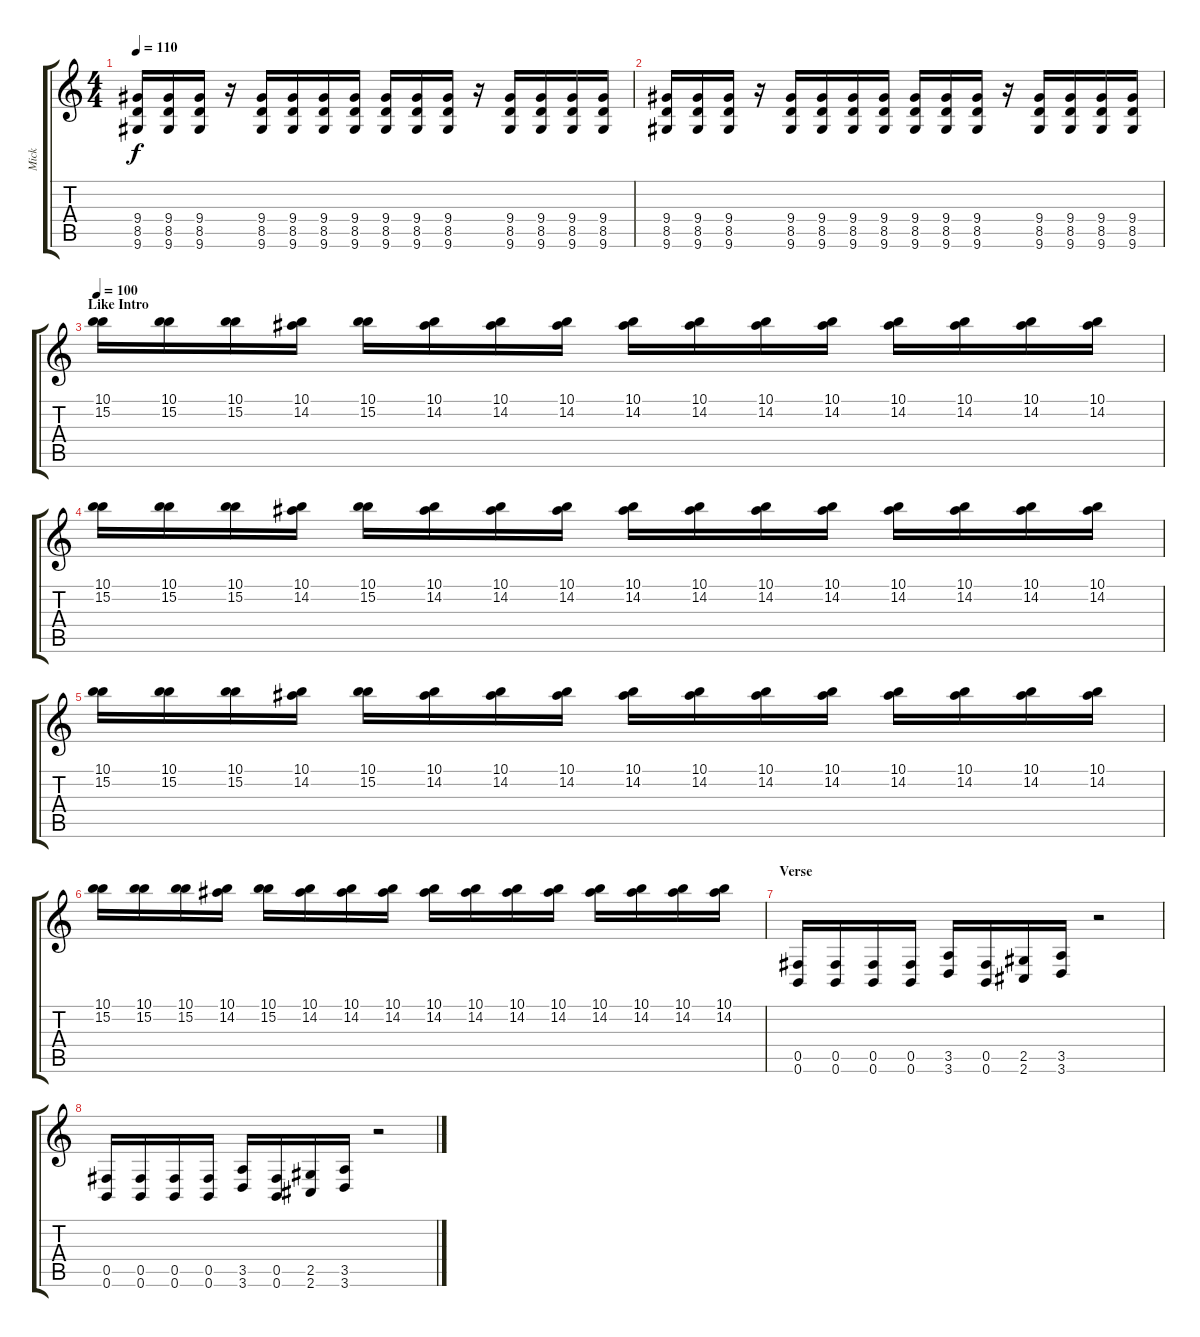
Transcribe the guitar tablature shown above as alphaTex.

\track ("Mick" "Mick") {instrument distortionguitar}
\staff {score tabs}
\tuning (Db4 Ab3 E3 B2 Gb2 B1) {hide}
\ts (4 4)
\tempo 110
\clef g2
\ks c
(9.4 8.5 9.6).16{dy f} (9.4 8.5 9.6).16 (9.4 8.5 9.6).16 r.16 (9.4 8.5 9.6).16 (9.4 8.5 9.6).16 (9.4 8.5 9.6).16 (9.4 8.5 9.6).16 (9.4 8.5 9.6).16 (9.4 8.5 9.6).16 (9.4 8.5 9.6).16 r.16 (9.4 8.5 9.6).16 (9.4 8.5 9.6).16 (9.4 8.5 9.6).16 (9.4 8.5 9.6).16 |
(9.4 8.5 9.6).16 (9.4 8.5 9.6).16 (9.4 8.5 9.6).16 r.16 (9.4 8.5 9.6).16 (9.4 8.5 9.6).16 (9.4 8.5 9.6).16 (9.4 8.5 9.6).16 (9.4 8.5 9.6).16 (9.4 8.5 9.6).16 (9.4 8.5 9.6).16 r.16 (9.4 8.5 9.6).16 (9.4 8.5 9.6).16 (9.4 8.5 9.6).16 (9.4 8.5 9.6).16 |
\section ("" "Like Intro")
\tempo 100
(10.1 15.2).16{volume 10} (10.1 15.2).16 (10.1 15.2).16 (10.1 14.2).16 (10.1 15.2).16 (10.1 14.2).16 (10.1 14.2).16 (10.1 14.2).16 (10.1 14.2).16 (10.1 14.2).16 (10.1 14.2).16 (10.1 14.2).16 (10.1 14.2).16 (10.1 14.2).16 (10.1 14.2).16 (10.1 14.2).16 |
(10.1 15.2).16 (10.1 15.2).16 (10.1 15.2).16 (10.1 14.2).16 (10.1 15.2).16 (10.1 14.2).16 (10.1 14.2).16 (10.1 14.2).16 (10.1 14.2).16 (10.1 14.2).16 (10.1 14.2).16 (10.1 14.2).16 (10.1 14.2).16 (10.1 14.2).16 (10.1 14.2).16 (10.1 14.2).16 |
(10.1 15.2).16 (10.1 15.2).16 (10.1 15.2).16 (10.1 14.2).16 (10.1 15.2).16 (10.1 14.2).16 (10.1 14.2).16 (10.1 14.2).16 (10.1 14.2).16 (10.1 14.2).16 (10.1 14.2).16 (10.1 14.2).16 (10.1 14.2).16 (10.1 14.2).16 (10.1 14.2).16 (10.1 14.2).16 |
(10.1 15.2).16 (10.1 15.2).16 (10.1 15.2).16 (10.1 14.2).16 (10.1 15.2).16 (10.1 14.2).16 (10.1 14.2).16 (10.1 14.2).16 (10.1 14.2).16 (10.1 14.2).16 (10.1 14.2).16 (10.1 14.2).16 (10.1 14.2).16 (10.1 14.2).16 (10.1 14.2).16 (10.1 14.2).16 |
\section ("" "Verse")
(0.5 0.6).16{volume 14} (0.5 0.6).16 (0.5 0.6).16 (0.5 0.6).16 (3.5 3.6).16 (0.5 0.6).16 (2.5 2.6).16 (3.5 3.6).16 r.2 |
(0.5 0.6).16 (0.5 0.6).16 (0.5 0.6).16 (0.5 0.6).16 (3.5 3.6).16 (0.5 0.6).16 (2.5 2.6).16 (3.5 3.6).16 r.2
